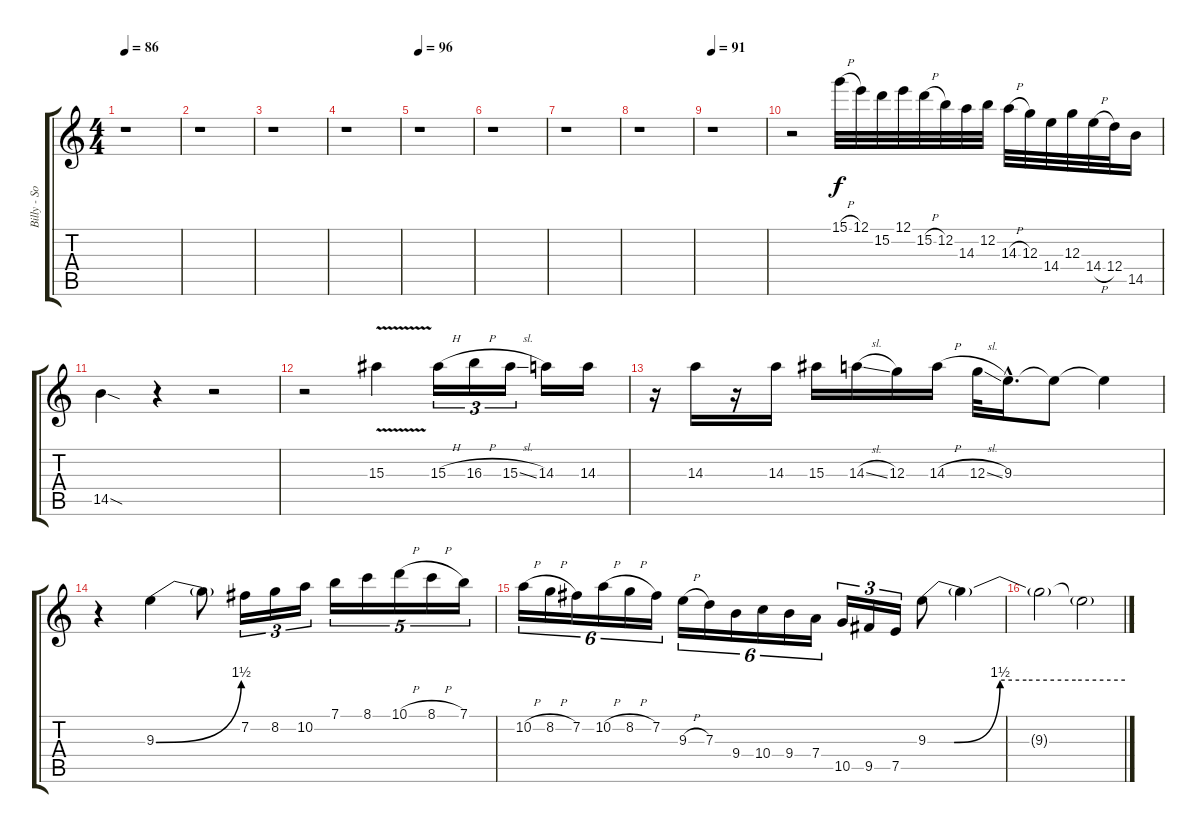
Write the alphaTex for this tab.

\track ("Billy - Solos" "Billy - So") {instrument overdrivenguitar}
\staff {score tabs}
\tuning (E4 B3 G3 D3 A2 E2) {hide}
\ts (4 4)
\tempo 86
\clef g2
\ks c
r.1{dy f} |
r.1 |
r.1 |
r.1 |
\tempo 96
r.1 |
r.1 |
r.1 |
r.1 |
\tempo 91
r.1 |
r.2 15.1{h}.32 12.1.32 15.2.32 12.1.32 15.2{h}.32 12.2.32 14.3.32 12.2.32 14.3{h}.32 12.3.32 14.4.32 12.3.32 14.4{h}.32 12.4.32 14.5.16 |
14.5{sod}.4 r.4 r.2 |
r.2 15.3{v}.4 15.3{h}.16{tu (3 2)} 16.3{h}.16{tu (3 2)} 15.3{sl}.16{tu (3 2)} 14.3.16 14.3.16 |
r.16 14.3.16 r.16 14.3.16 15.3.16 14.3{sl}.16 12.3.16 14.3{h}.16 12.3{sl}.32 9.3{hac}.16{d} 9.3{t}.8 9.3{t}.4 |
r.4 9.3{be (bend 0 0 60 6)}.4 9.3{t}.8 7.2.16{tu (3 2)} 8.2.16{tu (3 2)} 10.2.16{tu (3 2)} 7.1.16{tu (5 4)} 8.1.16{tu (5 4)} 10.1{h}.16{tu (5 4)} 8.1{h}.16{tu (5 4)} 7.1.16{tu (5 4)} |
10.2{h}.16{tu (6 4)} 8.2{h}.16{tu (6 4)} 7.2.16{tu (6 4)} 10.2{h}.16{tu (6 4)} 8.2{h}.16{tu (6 4)} 7.2.16{tu (6 4)} 9.3{h}.16{tu (6 4)} 7.3.16{tu (6 4)} 9.4.16{tu (6 4)} 10.4.16{tu (6 4)} 9.4.16{tu (6 4)} 7.4.16{tu (6 4)} 10.5.16{tu (3 2)} 9.5.16{tu (3 2)} 7.5.16{tu (3 2)} 9.3{be (custom 0 0 8 0 22 6 30 6 45 6 60 6)}.8 9.3{t}.4 |
9.3{t}.2 9.3{t}.2
